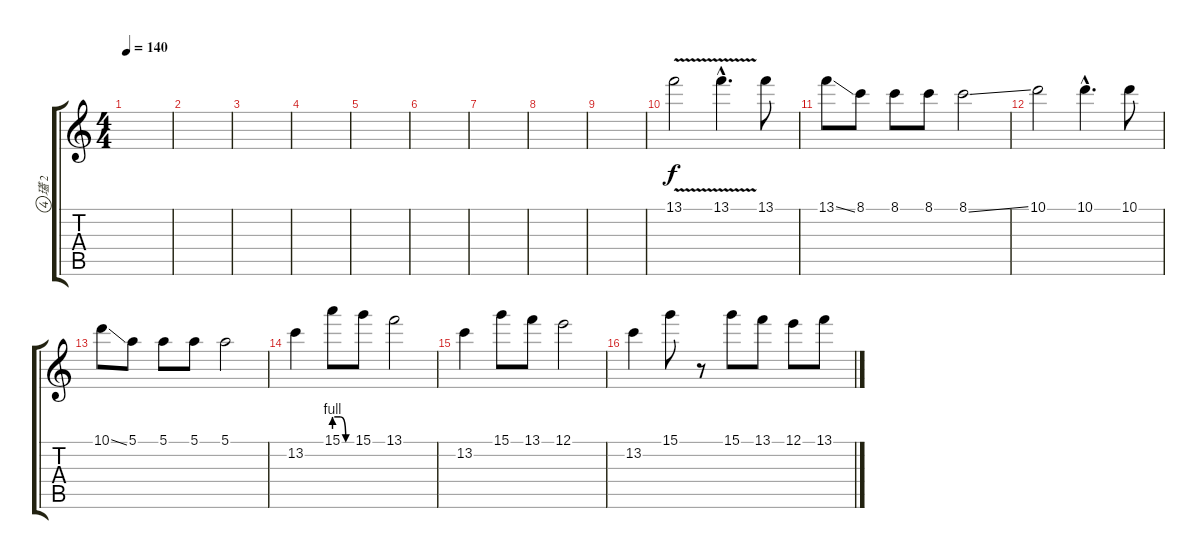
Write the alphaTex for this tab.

\track ("瓂 2" "瓂 2") {instrument distortionguitar}
\staff {score tabs}
\tuning (E4 B3 G3 D3 A2 E2) {hide}
\ts (4 4)
\tempo 140
\clef g2
\ks c
|
|
|
|
|
|
|
|
|
13.1{v}.2 13.1{v hac}.4{d} 13.1.8 |
13.1{ss}.8 8.1.8 8.1.8 8.1.8 8.1{ss}.2 |
10.1.2 10.1{hac}.4{d} 10.1.8 |
10.1{ss}.8 5.1.8 5.1.8 5.1.8 5.1.2 |
13.2.4 15.1{be (custom 0 4 20 4 40 0 60 0)}.8 15.1.8 13.1.2 |
13.2.4 15.1.8 13.1.8 12.1.2 |
13.2.4 15.1.8 r.8 15.1.8 13.1.8 12.1.8 13.1.8
